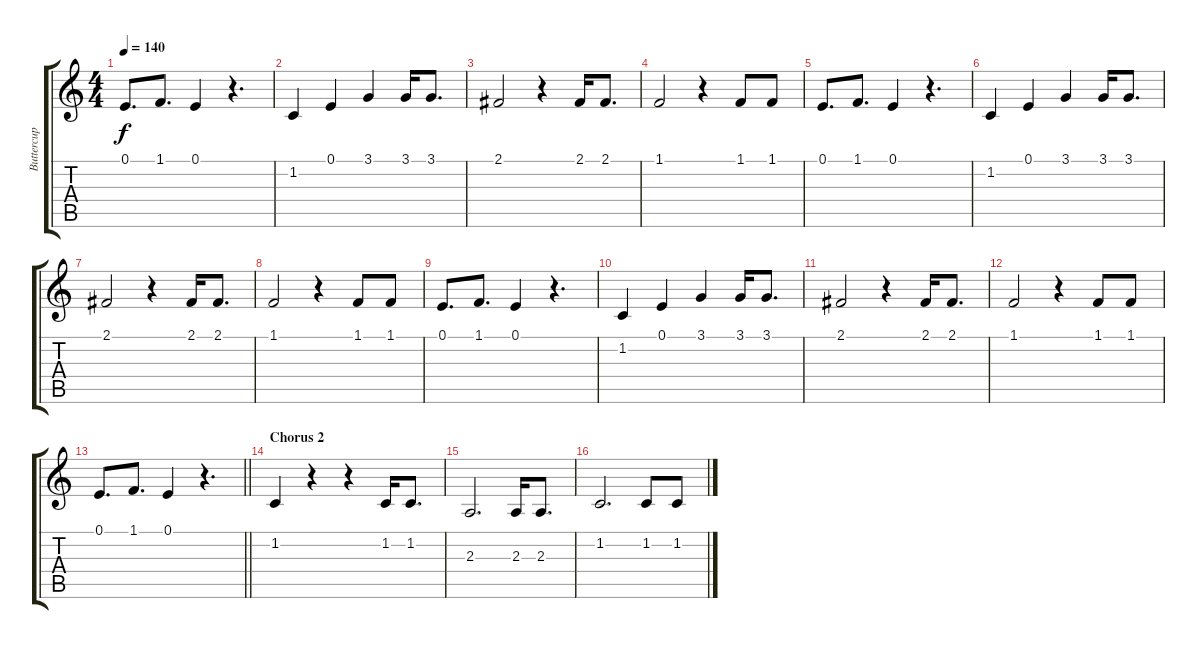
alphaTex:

\track ("Buttercup vocal" "Buttercup ") {instrument oboe}
\staff {score tabs}
\tuning (E4 B3 G3 D3 A2 E2) {hide}
\ts (4 4)
\tempo 140
\clef g2
\ks c
0.1.8{d dy f} 1.1.8{d} 0.1.4 r.4{d} |
1.2.4 0.1.4 3.1.4 3.1.16 3.1.8{d} |
2.1.2 r.4 2.1.16 2.1.8{d} |
1.1.2 r.4 1.1.8 1.1.8 |
0.1.8{d} 1.1.8{d} 0.1.4 r.4{d} |
1.2.4 0.1.4 3.1.4 3.1.16 3.1.8{d} |
2.1.2 r.4 2.1.16 2.1.8{d} |
1.1.2 r.4 1.1.8 1.1.8 |
0.1.8{d} 1.1.8{d} 0.1.4 r.4{d} |
1.2.4 0.1.4 3.1.4 3.1.16 3.1.8{d} |
2.1.2 r.4 2.1.16 2.1.8{d} |
1.1.2 r.4 1.1.8 1.1.8 |
\barLineRight lightlight
0.1.8{d} 1.1.8{d} 0.1.4 r.4{d} |
\section ("" "Chorus 2")
1.2.4 r.4 r.4 1.2.16 1.2.8{d} |
2.3.2{d} 2.3.16 2.3.8{d} |
1.2.2{d} 1.2.8 1.2.8
